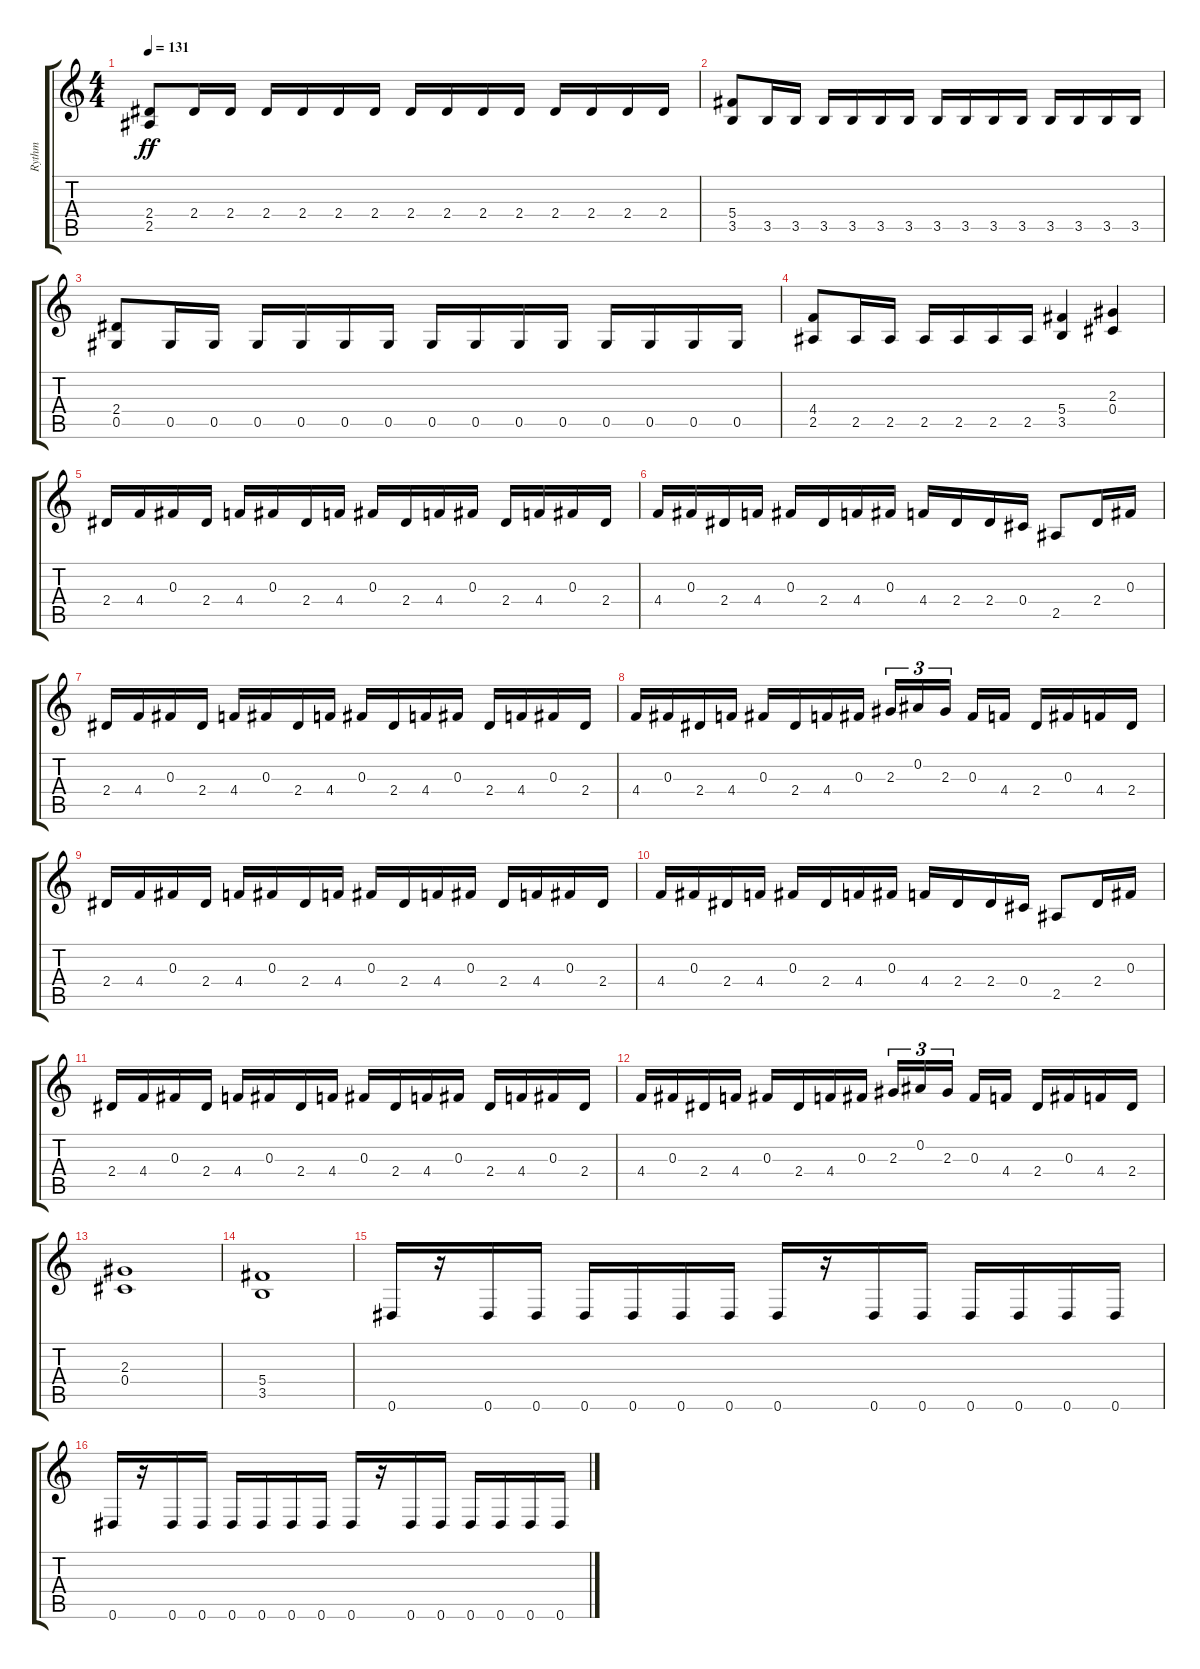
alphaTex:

\track ("Rythm" "Rythm") {instrument distortionguitar}
\staff {score tabs}
\tuning (Eb4 Bb3 Gb3 Db3 Ab2 Eb2) {hide}
\ts (4 4)
\tempo 131
\clef g2
\ks c
(2.4 2.5).8{dy ff} 2.4.16 2.4.16 2.4.16 2.4.16 2.4.16 2.4.16 2.4.16 2.4.16 2.4.16 2.4.16 2.4.16 2.4.16 2.4.16 2.4.16 |
(5.4 3.5).8 3.5.16 3.5.16 3.5.16 3.5.16 3.5.16 3.5.16 3.5.16 3.5.16 3.5.16 3.5.16 3.5.16 3.5.16 3.5.16 3.5.16 |
(2.4 0.5).8 0.5.16 0.5.16 0.5.16 0.5.16 0.5.16 0.5.16 0.5.16 0.5.16 0.5.16 0.5.16 0.5.16 0.5.16 0.5.16 0.5.16 |
(4.4 2.5).8 2.5.16 2.5.16 2.5.16 2.5.16 2.5.16 2.5.16 (5.4 3.5).4 (2.3 0.4).4 |
2.4.16 4.4.16 0.3.16 2.4.16 4.4.16 0.3.16 2.4.16 4.4.16 0.3.16 2.4.16 4.4.16 0.3.16 2.4.16 4.4.16 0.3.16 2.4.16 |
4.4.16 0.3.16 2.4.16 4.4.16 0.3.16 2.4.16 4.4.16 0.3.16 4.4.16 2.4.16 2.4.16 0.4.16 2.5.8 2.4.16 0.3.16 |
2.4.16 4.4.16 0.3.16 2.4.16 4.4.16 0.3.16 2.4.16 4.4.16 0.3.16 2.4.16 4.4.16 0.3.16 2.4.16 4.4.16 0.3.16 2.4.16 |
4.4.16 0.3.16 2.4.16 4.4.16 0.3.16 2.4.16 4.4.16 0.3.16 2.3.16{tu (3 2)} 0.2.16{tu (3 2)} 2.3.16{tu (3 2)} 0.3.16 4.4.16 2.4.16 0.3.16 4.4.16 2.4.16 |
2.4.16 4.4.16 0.3.16 2.4.16 4.4.16 0.3.16 2.4.16 4.4.16 0.3.16 2.4.16 4.4.16 0.3.16 2.4.16 4.4.16 0.3.16 2.4.16 |
4.4.16 0.3.16 2.4.16 4.4.16 0.3.16 2.4.16 4.4.16 0.3.16 4.4.16 2.4.16 2.4.16 0.4.16 2.5.8 2.4.16 0.3.16 |
2.4.16 4.4.16 0.3.16 2.4.16 4.4.16 0.3.16 2.4.16 4.4.16 0.3.16 2.4.16 4.4.16 0.3.16 2.4.16 4.4.16 0.3.16 2.4.16 |
4.4.16 0.3.16 2.4.16 4.4.16 0.3.16 2.4.16 4.4.16 0.3.16 2.3.16{tu (3 2)} 0.2.16{tu (3 2)} 2.3.16{tu (3 2)} 0.3.16 4.4.16 2.4.16 0.3.16 4.4.16 2.4.16 |
(2.3 0.4).1 |
(5.4 3.5).1 |
0.6.16 r.16 0.6.16 0.6.16 0.6.16 0.6.16 0.6.16 0.6.16 0.6.16 r.16 0.6.16 0.6.16 0.6.16 0.6.16 0.6.16 0.6.16 |
0.6.16 r.16 0.6.16 0.6.16 0.6.16 0.6.16 0.6.16 0.6.16 0.6.16 r.16 0.6.16 0.6.16 0.6.16 0.6.16 0.6.16 0.6.16
